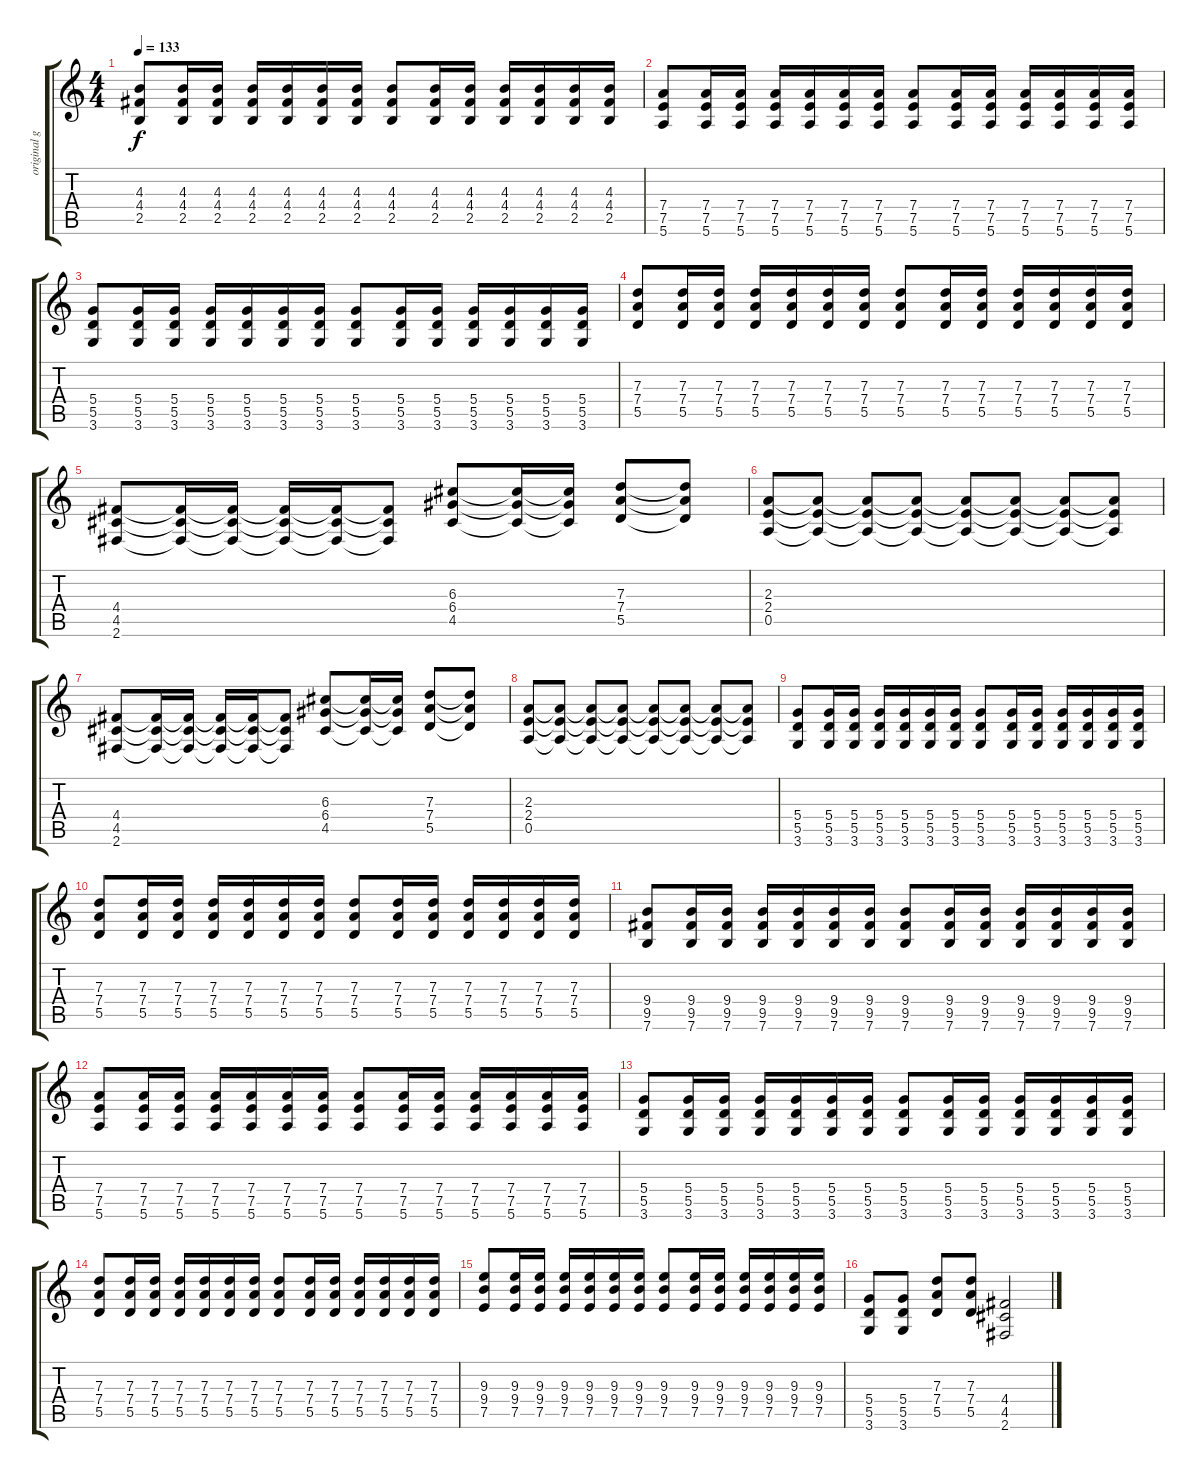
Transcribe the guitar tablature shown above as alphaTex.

\track ("original guitar" "original g") {instrument distortionguitar}
\staff {score tabs}
\tuning (E4 B3 G3 D3 A2 E2) {hide}
\ts (4 4)
\tempo 133
\clef g2
\ks c
(4.3 4.4 2.5).8{dy f} (4.3 4.4 2.5).16 (4.3 4.4 2.5).16 (4.3 4.4 2.5).16 (4.3 4.4 2.5).16 (4.3 4.4 2.5).16 (4.3 4.4 2.5).16 (4.3 4.4 2.5).8 (4.3 4.4 2.5).16 (4.3 4.4 2.5).16 (4.3 4.4 2.5).16 (4.3 4.4 2.5).16 (4.3 4.4 2.5).16 (4.3 4.4 2.5).16 |
(7.4 7.5 5.6).8 (7.4 7.5 5.6).16 (7.4 7.5 5.6).16 (7.4 7.5 5.6).16 (7.4 7.5 5.6).16 (7.4 7.5 5.6).16 (7.4 7.5 5.6).16 (7.4 7.5 5.6).8 (7.4 7.5 5.6).16 (7.4 7.5 5.6).16 (7.4 7.5 5.6).16 (7.4 7.5 5.6).16 (7.4 7.5 5.6).16 (7.4 7.5 5.6).16 |
(5.4 5.5 3.6).8 (5.4 5.5 3.6).16 (5.4 5.5 3.6).16 (5.4 5.5 3.6).16 (5.4 5.5 3.6).16 (5.4 5.5 3.6).16 (5.4 5.5 3.6).16 (5.4 5.5 3.6).8 (5.4 5.5 3.6).16 (5.4 5.5 3.6).16 (5.4 5.5 3.6).16 (5.4 5.5 3.6).16 (5.4 5.5 3.6).16 (5.4 5.5 3.6).16 |
(7.3 7.4 5.5).8 (7.3 7.4 5.5).16 (7.3 7.4 5.5).16 (7.3 7.4 5.5).16 (7.3 7.4 5.5).16 (7.3 7.4 5.5).16 (7.3 7.4 5.5).16 (7.3 7.4 5.5).8 (7.3 7.4 5.5).16 (7.3 7.4 5.5).16 (7.3 7.4 5.5).16 (7.3 7.4 5.5).16 (7.3 7.4 5.5).16 (7.3 7.4 5.5).16 |
(4.4 4.5 2.6).8 (4.4{t} 4.5{t} 2.6{t}).16 (4.4{t} 4.5{t} 2.6{t}).16 (4.4{t} 4.5{t} 2.6{t}).16 (4.4{t} 4.5{t} 2.6{t}).16 (4.4{t} 4.5{t} 2.6{t}).8 (6.3 6.4 4.5).8 (6.3{t} 6.4{t} 4.5{t}).16 (6.3{t} 6.4{t} 4.5{t}).16 (7.3 7.4 5.5).8 (7.3{t} 7.4{t} 5.5{t}).8 |
(2.3 2.4 0.5).8 (2.3{t} 2.4{t} 0.5{t}).8 (2.3{t} 2.4{t} 0.5{t}).8 (2.3{t} 2.4{t} 0.5{t}).8 (2.3{t} 2.4{t} 0.5{t}).8 (2.3{t} 2.4{t} 0.5{t}).8 (2.3{t} 2.4{t} 0.5{t}).8 (2.3{t} 2.4{t} 0.5{t}).8 |
(4.4 4.5 2.6).8 (4.4{t} 4.5{t} 2.6{t}).16 (4.4{t} 4.5{t} 2.6{t}).16 (4.4{t} 4.5{t} 2.6{t}).16 (4.4{t} 4.5{t} 2.6{t}).16 (4.4{t} 4.5{t} 2.6{t}).8 (6.3 6.4 4.5).8 (6.3{t} 6.4{t} 4.5{t}).16 (6.3{t} 6.4{t} 4.5{t}).16 (7.3 7.4 5.5).8 (7.3{t} 7.4{t} 5.5{t}).8 |
(2.3 2.4 0.5).8 (2.3{t} 2.4{t} 0.5{t}).8 (2.3{t} 2.4{t} 0.5{t}).8 (2.3{t} 2.4{t} 0.5{t}).8 (2.3{t} 2.4{t} 0.5{t}).8 (2.3{t} 2.4{t} 0.5{t}).8 (2.3{t} 2.4{t} 0.5{t}).8 (2.3{t} 2.4{t} 0.5{t}).8 |
(5.4 5.5 3.6).8 (5.4 5.5 3.6).16 (5.4 5.5 3.6).16 (5.4 5.5 3.6).16 (5.4 5.5 3.6).16 (5.4 5.5 3.6).16 (5.4 5.5 3.6).16 (5.4 5.5 3.6).8 (5.4 5.5 3.6).16 (5.4 5.5 3.6).16 (5.4 5.5 3.6).16 (5.4 5.5 3.6).16 (5.4 5.5 3.6).16 (5.4 5.5 3.6).16 |
(7.3 7.4 5.5).8 (7.3 7.4 5.5).16 (7.3 7.4 5.5).16 (7.3 7.4 5.5).16 (7.3 7.4 5.5).16 (7.3 7.4 5.5).16 (7.3 7.4 5.5).16 (7.3 7.4 5.5).8 (7.3 7.4 5.5).16 (7.3 7.4 5.5).16 (7.3 7.4 5.5).16 (7.3 7.4 5.5).16 (7.3 7.4 5.5).16 (7.3 7.4 5.5).16 |
(9.4 9.5 7.6).8 (9.4 9.5 7.6).16 (9.4 9.5 7.6).16 (9.4 9.5 7.6).16 (9.4 9.5 7.6).16 (9.4 9.5 7.6).16 (9.4 9.5 7.6).16 (9.4 9.5 7.6).8 (9.4 9.5 7.6).16 (9.4 9.5 7.6).16 (9.4 9.5 7.6).16 (9.4 9.5 7.6).16 (9.4 9.5 7.6).16 (9.4 9.5 7.6).16 |
(7.4 7.5 5.6).8 (7.4 7.5 5.6).16 (7.4 7.5 5.6).16 (7.4 7.5 5.6).16 (7.4 7.5 5.6).16 (7.4 7.5 5.6).16 (7.4 7.5 5.6).16 (7.4 7.5 5.6).8 (7.4 7.5 5.6).16 (7.4 7.5 5.6).16 (7.4 7.5 5.6).16 (7.4 7.5 5.6).16 (7.4 7.5 5.6).16 (7.4 7.5 5.6).16 |
(5.4 5.5 3.6).8 (5.4 5.5 3.6).16 (5.4 5.5 3.6).16 (5.4 5.5 3.6).16 (5.4 5.5 3.6).16 (5.4 5.5 3.6).16 (5.4 5.5 3.6).16 (5.4 5.5 3.6).8 (5.4 5.5 3.6).16 (5.4 5.5 3.6).16 (5.4 5.5 3.6).16 (5.4 5.5 3.6).16 (5.4 5.5 3.6).16 (5.4 5.5 3.6).16 |
(7.3 7.4 5.5).8 (7.3 7.4 5.5).16 (7.3 7.4 5.5).16 (7.3 7.4 5.5).16 (7.3 7.4 5.5).16 (7.3 7.4 5.5).16 (7.3 7.4 5.5).16 (7.3 7.4 5.5).8 (7.3 7.4 5.5).16 (7.3 7.4 5.5).16 (7.3 7.4 5.5).16 (7.3 7.4 5.5).16 (7.3 7.4 5.5).16 (7.3 7.4 5.5).16 |
(9.3 9.4 7.5).8 (9.3 9.4 7.5).16 (9.3 9.4 7.5).16 (9.3 9.4 7.5).16 (9.3 9.4 7.5).16 (9.3 9.4 7.5).16 (9.3 9.4 7.5).16 (9.3 9.4 7.5).8 (9.3 9.4 7.5).16 (9.3 9.4 7.5).16 (9.3 9.4 7.5).16 (9.3 9.4 7.5).16 (9.3 9.4 7.5).16 (9.3 9.4 7.5).16 |
(5.4 5.5 3.6).8 (5.4 5.5 3.6).8 (7.3 7.4 5.5).8 (7.3 7.4 5.5).8 (4.4 4.5 2.6).2
